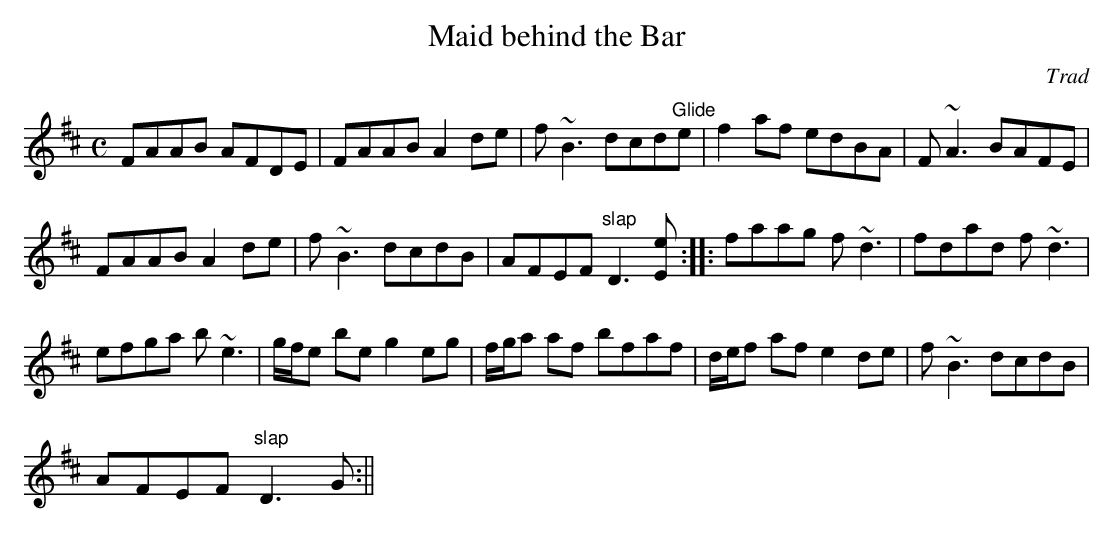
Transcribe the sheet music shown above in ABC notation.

X:1
T:Maid behind the Bar
M:C
L:1/8
C:Trad
K:D
FAAB AFDE|FAAB A2 de|f~B3 dcd"Glide"e|f2af edBA|F~A3 BAFE|
FAAB A2de|f~B3 dcdB|AFEF "slap"D3[Ee]:||:faag f~d3|fdad f~d3|
efga b~e3|g/2f/2e be g2eg|f/2g/2a af bfaf|d/2e/2f af e2de|f~B3 dcdB|
AFEF"slap"D3G:||
